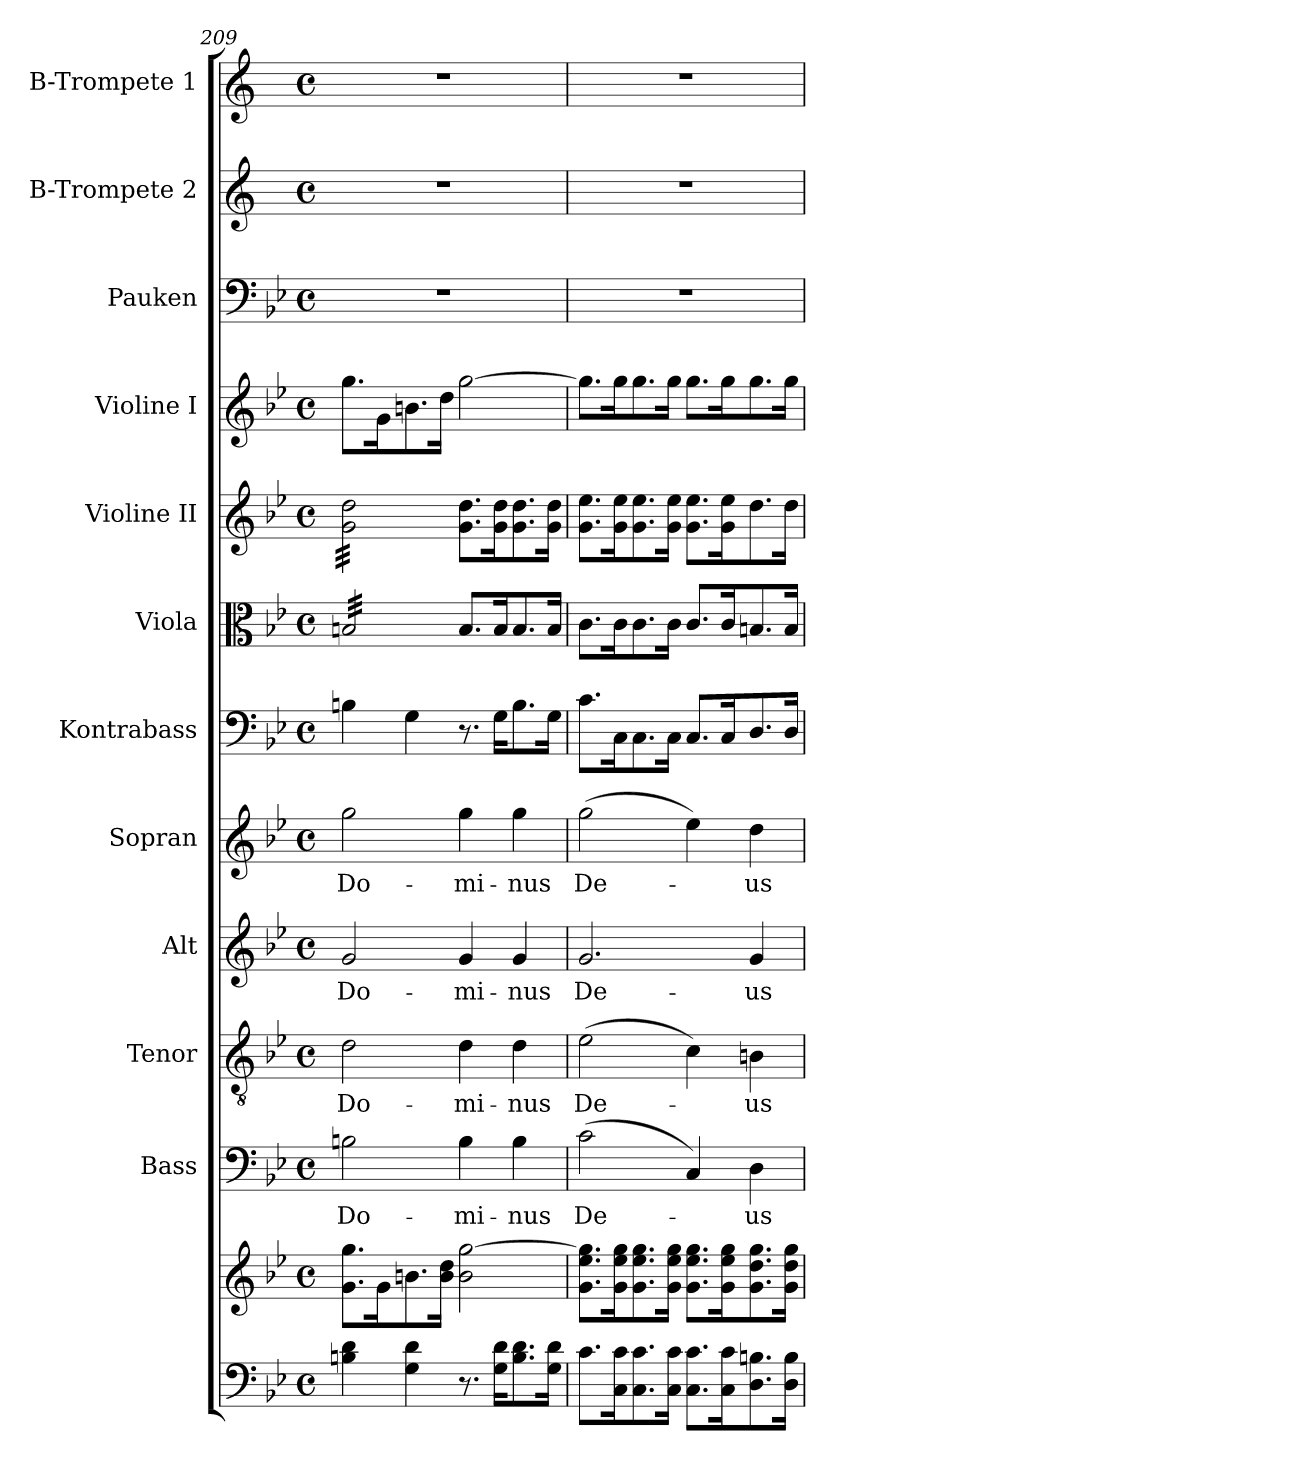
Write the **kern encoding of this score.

**kern	**kern	**kern	**text	**kern	**text	**kern	**text	**kern	**text	**kern	**kern	**kern	**kern	**kern	**kern	**kern
*part12	*part12	*part11	*part11	*part10	*part10	*part9	*part9	*part8	*part8	*part7	*part6	*part5	*part4	*part3	*part2	*part1
*staff13	*staff12	*staff11	*staff11	*staff10	*staff10	*staff9	*staff9	*staff8	*staff8	*staff7	*staff6	*staff5	*staff4	*staff3	*staff2	*staff1
*	*	*I"Bass	*	*I"Tenor	*	*I"Alt	*	*I"Sopran	*	*I"Kontrabass	*I"Viola	*I"Violine II	*I"Violine I	*I"Pauken	*I"B-Trompete 2	*I"B-Trompete 1
*	*	*I'B.	*	*I'T.	*	*I'A.	*	*I'S.	*	*I'Kb.	*I'Vla.	*I'Vl. II	*I'Vl. I	*I'Pk.	*I'B Trp. 2	*I'B Trp. 1
*clefF4	*clefG2	*clefF4	*	*clefGv2	*	*clefG2	*	*clefG2	*	*clefF4	*clefC3	*clefG2	*clefG2	*clefF4	*clefG2	*clefG2
*	*	*	*	*	*	*	*	*	*	*ITrd7c12	*	*	*	*	*ITrd1c2	*ITrd1c2
*k[b-e-]	*k[b-e-]	*k[b-e-]	*	*k[b-e-]	*	*k[b-e-]	*	*k[b-e-]	*	*k[b-e-]	*k[b-e-]	*k[b-e-]	*k[b-e-]	*k[b-e-]	*k[b-e-]	*k[b-e-]
*B-:	*B-:	*B-:	*	*B-:	*	*B-:	*	*B-:	*	*B-:	*B-:	*B-:	*B-:	*B-:	*B-:	*B-:
*M4/4	*M4/4	*M4/4	*	*M4/4	*	*M4/4	*	*M4/4	*	*M4/4	*M4/4	*M4/4	*M4/4	*M4/4	*M4/4	*M4/4
*met(c)	*met(c)	*met(c)	*	*met(c)	*	*met(c)	*	*met(c)	*	*met(c)	*met(c)	*met(c)	*met(c)	*met(c)	*met(c)	*met(c)
=209	=209	=209	=209	=209	=209	=209	=209	=209	=209	=209	=209	=209	=209	=209	=209	=209
!	!	!	!LO:LY:b	!	!LO:LY:b	!	!LO:LY:b	!	!LO:LY:b	!	!	!	!	!	!	!
*	*	*	*	*	*	*	*	*	*	*	*tremolo	*	*	*	*	*
*	*	*	*	*	*	*	*	*	*	*	*	*tremolo	*	*	*	*
4Bn\ 4d\	8.g\ 8.gg\L	2Bn\	Do-	2d\	Do-	2g/	Do-	2gg\	Do-	4BBn\	32Bn/LLL	32g\ 32dd\LLL	8.gg\L	1r	1r	1r
.	.	.	.	.	.	.	.	.	.	.	32Bn/	32g\ 32dd\	.	.	.	.
.	.	.	.	.	.	.	.	.	.	.	32Bn/	32g\ 32dd\	.	.	.	.
.	.	.	.	.	.	.	.	.	.	.	32Bn/	32g\ 32dd\	.	.	.	.
.	.	.	.	.	.	.	.	.	.	.	32Bn/	32g\ 32dd\	.	.	.	.
.	.	.	.	.	.	.	.	.	.	.	32Bn/	32g\ 32dd\	.	.	.	.
.	16g\k	.	.	.	.	.	.	.	.	.	32Bn/	32g\ 32dd\	16g\k	.	.	.
.	.	.	.	.	.	.	.	.	.	.	32Bn/	32g\ 32dd\	.	.	.	.
4G\ 4d\	8.bn\	.	.	.	.	.	.	.	.	4GG\	32Bn/	32g\ 32dd\	8.bn\	.	.	.
.	.	.	.	.	.	.	.	.	.	.	32Bn/	32g\ 32dd\	.	.	.	.
.	.	.	.	.	.	.	.	.	.	.	32Bn/	32g\ 32dd\	.	.	.	.
.	.	.	.	.	.	.	.	.	.	.	32Bn/	32g\ 32dd\	.	.	.	.
.	.	.	.	.	.	.	.	.	.	.	32Bn/	32g\ 32dd\	.	.	.	.
.	.	.	.	.	.	.	.	.	.	.	32Bn/	32g\ 32dd\	.	.	.	.
.	16b\ 16dd\Jk	.	.	.	.	.	.	.	.	.	32Bn/	32g\ 32dd\	16dd\Jk	.	.	.
.	.	.	.	.	.	.	.	.	.	.	32Bn/JJJ	32g\ 32dd\JJJ	.	.	.	.
*	*	*	*	*	*	*	*	*	*	*	*	*Xtremolo	*	*	*	*
*	*	*	*	*	*	*	*	*	*	*	*Xtremolo	*	*	*	*	*
!	!	!	!LO:LY:b	!	!LO:LY:b	!	!LO:LY:b	!	!LO:LY:b	!	!	!	!	!	!	!
8.r	2b\ [2gg\	4B\	-mi-	4d\	-mi-	4g/	-mi-	4gg\	-mi-	8.r	8.B/L	8.g\ 8.dd\L	[2gg\	.	.	.
16G\ 16d\KL	.	.	.	.	.	.	.	.	.	16GG\KL	16B/k	16g\ 16dd\k	.	.	.	.
!	!	!	!LO:LY:b	!	!LO:LY:b	!	!LO:LY:b	!	!LO:LY:b	!	!	!	!	!	!	!
8.B\ 8.d\	.	4B\	-nus	4d\	-nus	4g/	-nus	4gg\	-nus	8.BB\	8.B/	8.g\ 8.dd\	.	.	.	.
16G\ 16d\Jk	.	.	.	.	.	.	.	.	.	16GG\Jk	16B/Jk	16g\ 16dd\Jk	.	.	.	.
!!LO:PB:g=z
=210	=210	=210	=210	=210	=210	=210	=210	=210	=210	=210	=210	=210	=210	=210	=210	=210
!	!	!	!LO:LY:b	!	!LO:LY:b	!	!LO:LY:b	!	!LO:LY:b	!	!	!	!	!	!	!
8.c\L	8.g\ 8.ee-\ 8.gg\]L	(>2c\	De-	(>2e-\	De-	2.g/	De-	(>2gg\	De-	8.C\L	8.c\L	8.g\ 8.ee-\L	8.gg\L]	1r	1r	1r
16C\ 16c\k	16g\ 16ee-\ 16gg\k	.	.	.	.	.	.	.	.	16CC\k	16c\k	16g\ 16ee-\k	16gg\k	.	.	.
8.C\ 8.c\	8.g\ 8.ee-\ 8.gg\	.	.	.	.	.	.	.	.	8.CC\	8.c\	8.g\ 8.ee-\	8.gg\	.	.	.
16C\ 16c\Jk	16g\ 16ee-\ 16gg\Jk	.	.	.	.	.	.	.	.	16CC\Jk	16c\Jk	16g\ 16ee-\Jk	16gg\Jk	.	.	.
8.C\ 8.c\L	8.g\ 8.ee-\ 8.gg\L	4C/)	.	4c\)	.	.	.	4ee-\)	.	8.CC/L	8.c/L	8.g\ 8.ee-\L	8.gg\L	.	.	.
16C\ 16c\k	16g\ 16ee-\ 16gg\k	.	.	.	.	.	.	.	.	16CC/k	16c/k	16g\ 16ee-\k	16gg\k	.	.	.
!	!	!	!LO:LY:b	!	!LO:LY:b	!	!LO:LY:b	!	!LO:LY:b	!	!	!	!	!	!	!
8.D\ 8.Bn\	8.g\ 8.dd\ 8.gg\	4D\	-us	4Bn\	-us	4g/	-us	4dd\	-us	8.DD/	8.Bn/	8.dd\	8.gg\	.	.	.
16D\ 16B\Jk	16g\ 16dd\ 16gg\Jk	.	.	.	.	.	.	.	.	16DD/Jk	16B/Jk	16dd\Jk	16gg\Jk	.	.	.
=	=	=	=	=	=	=	=	=	=	=	=	=	=	=	=	=
*-	*-	*-	*-	*-	*-	*-	*-	*-	*-	*-	*-	*-	*-	*-	*-	*-
